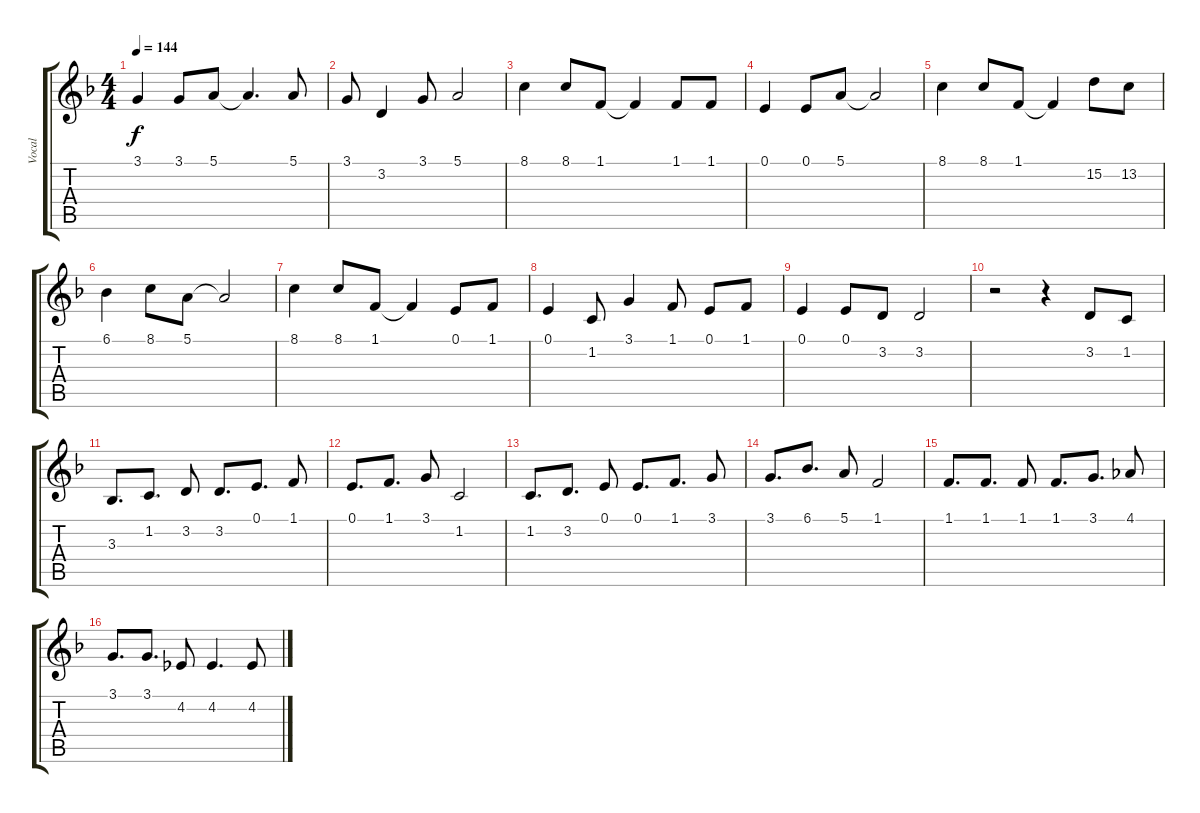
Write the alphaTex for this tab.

\track ("Vocal" "Vocal") {instrument choiraahs}
\staff {score tabs}
\tuning (E4 B3 G3 D3 A2 E2) {hide}
\ts (4 4)
\tempo 144
\clef g2
\ks f
3.1.4{dy f} 3.1.8 5.1.8 5.1{t}.4{d} 5.1.8 |
3.1.8 3.2.4 3.1.8 5.1.2 |
8.1.4 8.1.8 1.1.8 1.1{t}.4 1.1.8 1.1.8 |
0.1.4 0.1.8 5.1.8 5.1{t}.2 |
8.1.4 8.1.8 1.1.8 1.1{t}.4 15.2.8 13.2.8 |
6.1.4 8.1.8 5.1.8 5.1{t}.2 |
8.1.4 8.1.8 1.1.8 1.1{t}.4 0.1.8 1.1.8 |
0.1.4 1.2.8 3.1.4 1.1.8 0.1.8 1.1.8 |
0.1.4 0.1.8 3.2.8 3.2.2 |
r.2 r.4 3.2.8 1.2.8 |
3.3.8{d} 1.2.8{d} 3.2.8 3.2.8{d} 0.1.8{d} 1.1.8 |
0.1.8{d} 1.1.8{d} 3.1.8 1.2.2 |
1.2.8{d} 3.2.8{d} 0.1.8 0.1.8{d} 1.1.8{d} 3.1.8 |
3.1.8{d} 6.1.8{d} 5.1.8 1.1.2 |
1.1.8{d} 1.1.8{d} 1.1.8 1.1.8{d} 3.1.8{d} 4.1.8 |
3.1.8{d} 3.1.8{d} 4.2.8 4.2.4{d} 4.2.8
